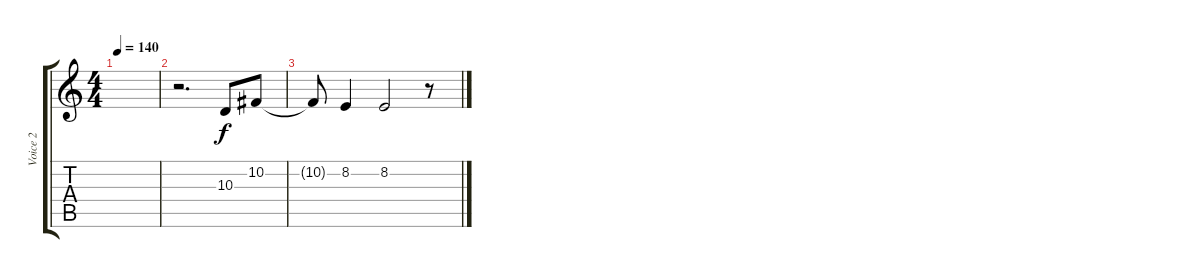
\track ("Voice 2" "Voice 2") {instrument pad7halo}
\staff {score tabs}
\tuning (Db4 Ab3 E3 B2 Gb2 B1) {hide}
\ts (4 4)
\tempo 140
\clef g2
\ks c
|
r.2{d} 10.3.8 10.2.8 |
10.2{t}.8 8.2.4 8.2.2 r.8
